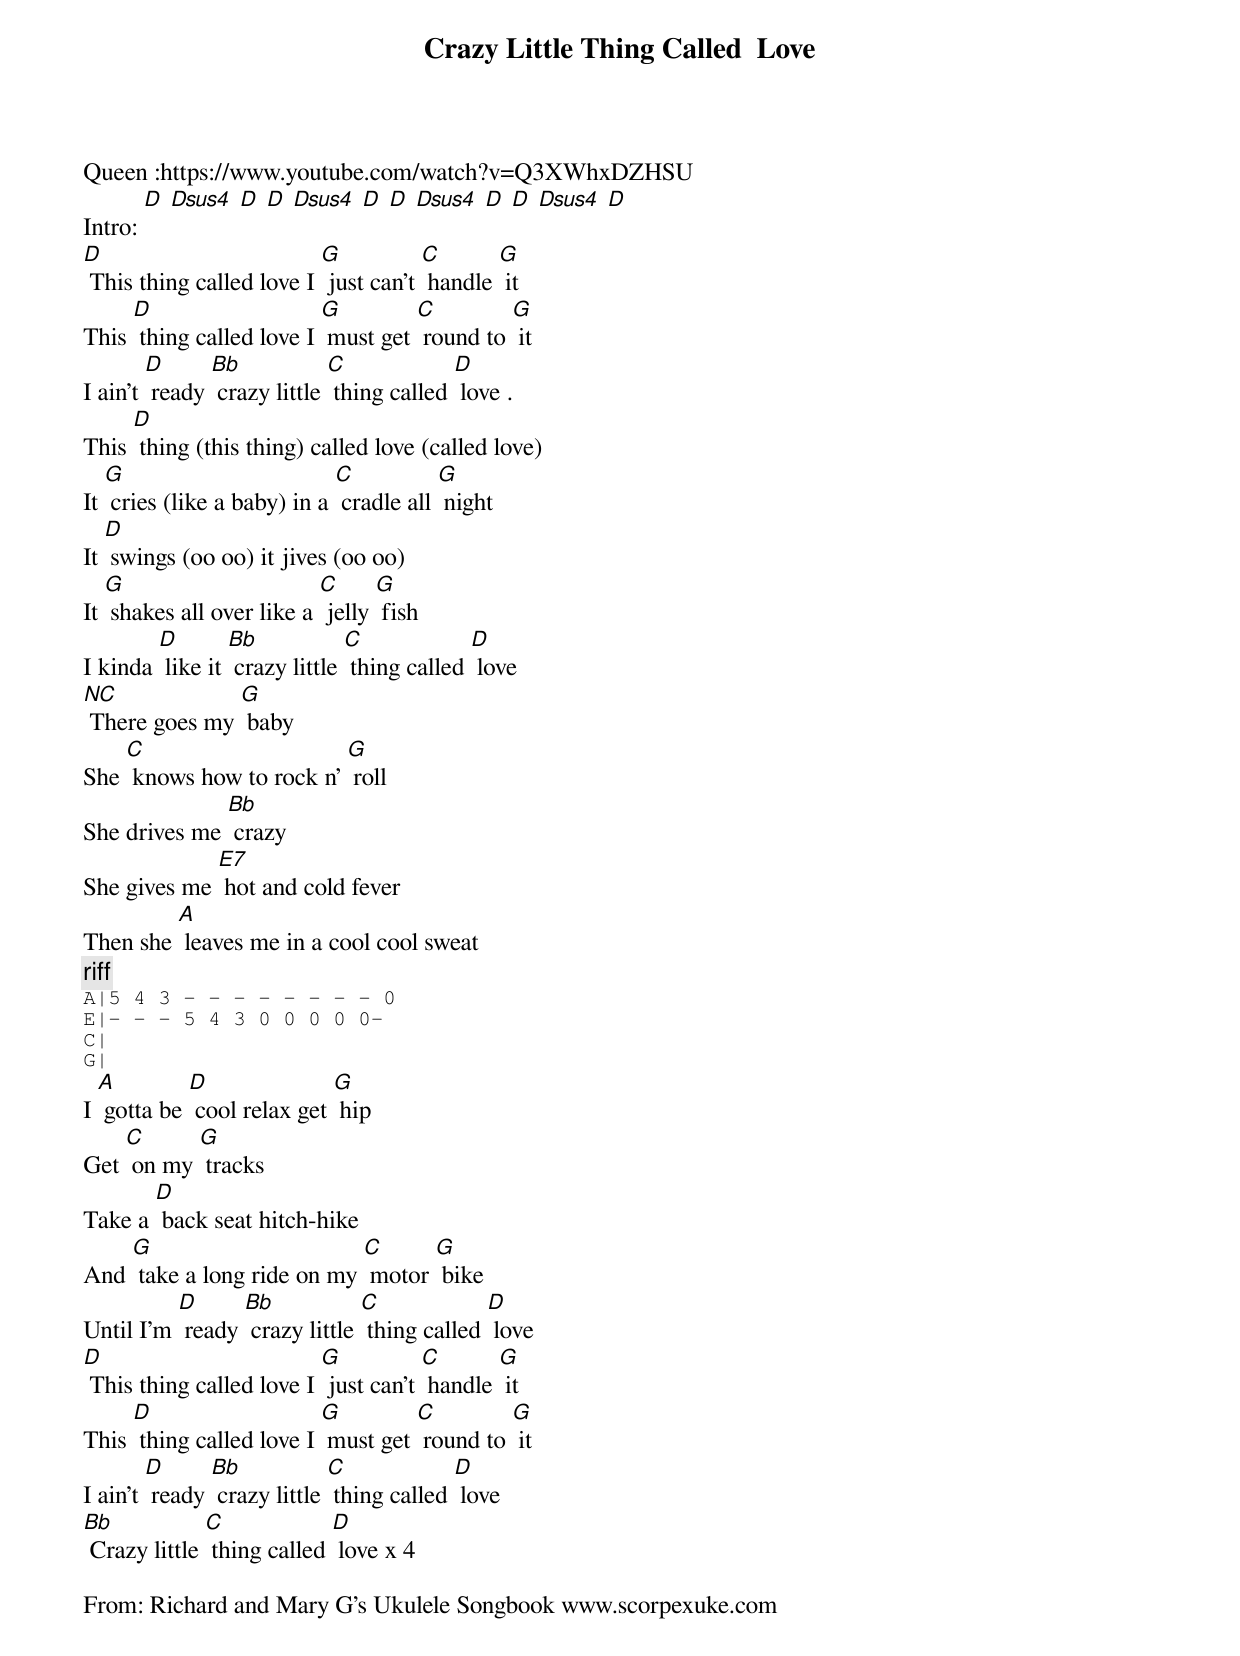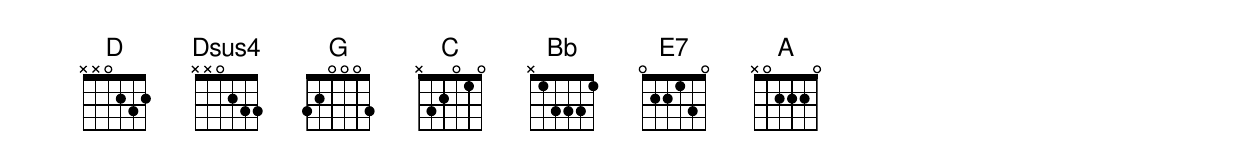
{t: Crazy Little Thing Called  Love }
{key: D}
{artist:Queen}
Queen :https://www.youtube.com/watch?v=Q3XWhxDZHSU
{c: }
Intro: [D] [Dsus4] [D] [D] [Dsus4] [D] [D] [Dsus4] [D] [D] [Dsus4] [D]
{c: }
[D] This thing called love I [G] just can't [C] handle [G] it
This [D] thing called love I [G] must get [C] round to [G] it
I ain't [D] ready [Bb] crazy little [C] thing called [D] love .
{c: }
This [D] thing (this thing) called love (called love)
It [G] cries (like a baby) in a [C] cradle all [G] night
It [D] swings (oo oo) it jives (oo oo)
It [G] shakes all over like a [C] jelly [G] fish
I kinda [D] like it [Bb] crazy little [C] thing called [D] love
{c: }
[NC] There goes my [G] baby
She [C] knows how to rock n' [G] roll
She drives me [Bb] crazy
She gives me [E7] hot and cold fever
Then she [A] leaves me in a cool cool sweat
{c: riff}
{sot}
A|5 4 3 - - - - - - - - 0
E|- - - 5 4 3 0 0 0 0 0-
C|
G|
{eot}
{c: }
I [A] gotta be [D] cool relax get [G] hip
Get [C] on my [G] tracks
Take a [D] back seat hitch-hike
And [G] take a long ride on my [C] motor [G] bike
Until I'm [D] ready [Bb] crazy little [C] thing called [D] love
{c: }
[D] This thing called love I [G] just can't [C] handle [G] it
This [D] thing called love I [G] must get [C] round to [G] it
I ain't [D] ready [Bb] crazy little [C] thing called [D] love
[Bb] Crazy little [C] thing called [D] love x 4
{c: }

From: Richard and Mary G’s Ukulele Songbook www.scorpexuke.com
